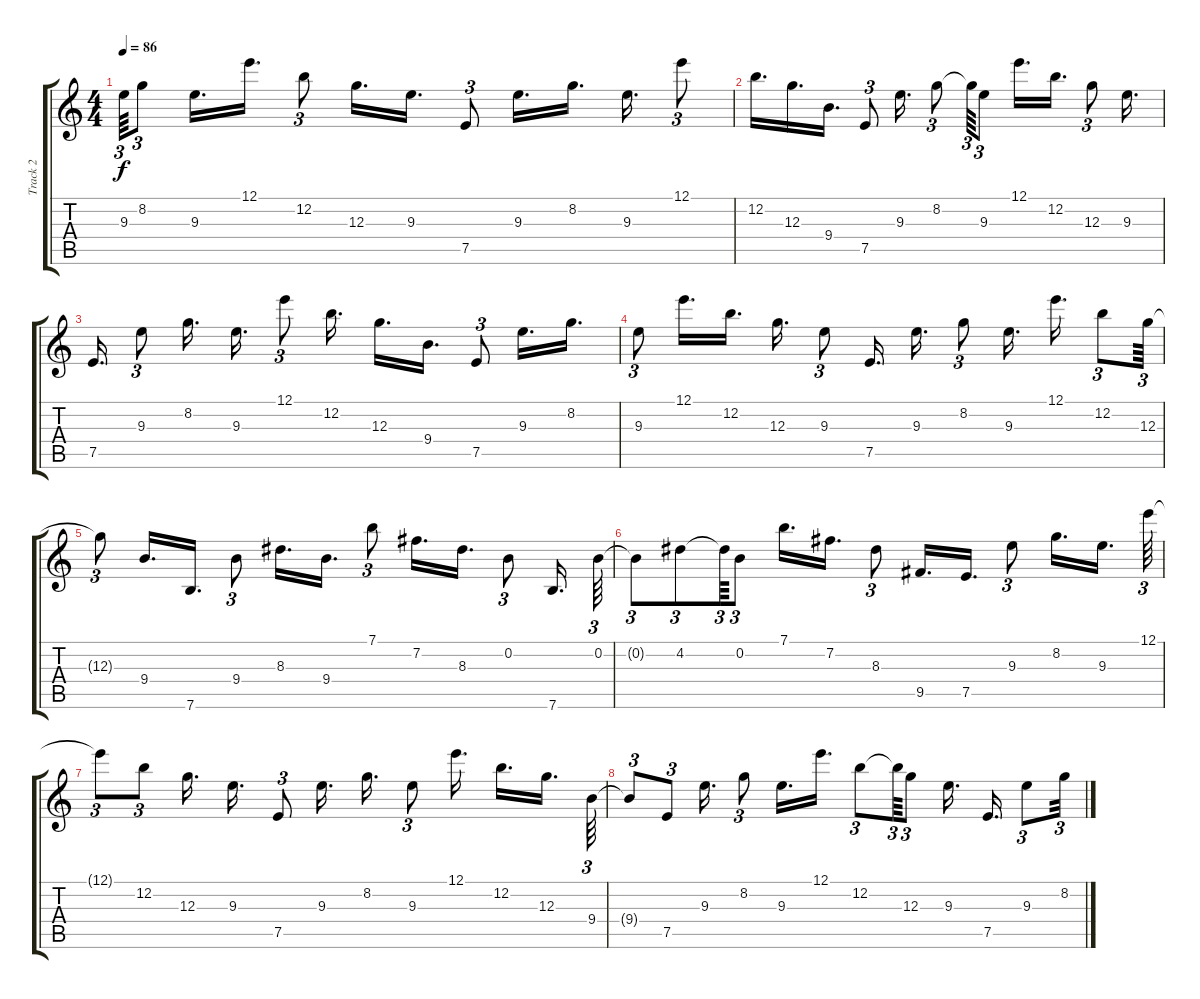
\track ("Track 2" "Track 2") {instrument acousticguitarsteel}
\staff {score tabs}
\tuning (E4 B3 G3 D3 A2 E2) {hide}
\ts (4 4)
\tempo 86
\clef g2
\ks c
9.3{t}.64{tu (3 2) dy f} 8.2.8{tu (3 2)} 9.3.16{d} 12.1.16{d} 12.2.8{tu (3 2)} 12.3.16{d} 9.3.16{d} 7.5.8{tu (3 2)} 9.3.16{d} 8.2.16{d} 9.3.16{d} 12.1.8{tu (3 2)} |
12.2.16{d} 12.3.16{d} 9.4.16{d} 7.5.8{tu (3 2)} 9.3.16{d} 8.2.8{tu (3 2)} 8.2{t}.64{tu (3 2)} 9.3.8{tu (3 2)} 12.1.16{d} 12.2.16{d} 12.3.8{tu (3 2)} 9.3.16{d} |
7.5.16{d} 9.3.8{tu (3 2)} 8.2.16{d} 9.3.16{d} 12.1.8{tu (3 2)} 12.2.16{d} 12.3.16{d} 9.4.16{d} 7.5.8{tu (3 2)} 9.3.16{d} 8.2.16{d} |
9.3.8{tu (3 2)} 12.1.16{d} 12.2.16{d} 12.3.16{d} 9.3.8{tu (3 2)} 7.5.16{d} 9.3.16{d} 8.2.8{tu (3 2)} 9.3.16{d} 12.1.16{d} 12.2.8{tu (3 2)} 12.3.64{tu (3 2)} |
12.3{t}.8{tu (3 2)} 9.4.16{d} 7.6.16{d} 9.4.8{tu (3 2)} 8.3.16{d} 9.4.16{d} 7.1.8{tu (3 2)} 7.2.16{d} 8.3.16{d} 0.2.8{tu (3 2)} 7.6.16{d} 0.2.64{tu (3 2)} |
0.2{t}.8{tu (3 2)} 4.2.8{tu (3 2)} 4.2{t}.64{tu (3 2)} 0.2.8{tu (3 2)} 7.1.16{d} 7.2.16{d} 8.3.8{tu (3 2)} 9.5.16{d} 7.5.16{d} 9.3.8{tu (3 2)} 8.2.16{d} 9.3.16{d} 12.1.64{tu (3 2)} |
12.1{t}.8{tu (3 2)} 12.2.8{tu (3 2)} 12.3.16{d} 9.3.16{d} 7.5.8{tu (3 2)} 9.3.16{d} 8.2.16{d} 9.3.8{tu (3 2)} 12.1.16{d} 12.2.16{d} 12.3.16{d} 9.4.64{tu (3 2)} |
9.4{t}.8{tu (3 2)} 7.5.8{tu (3 2)} 9.3.16{d} 8.2.8{tu (3 2)} 9.3.16{d} 12.1.16{d} 12.2.8{tu (3 2)} 12.2{t}.64{tu (3 2)} 12.3.8{tu (3 2)} 9.3.16{d} 7.5.16{d} 9.3.8{tu (3 2)} 8.2.32{tu (3 2)}
